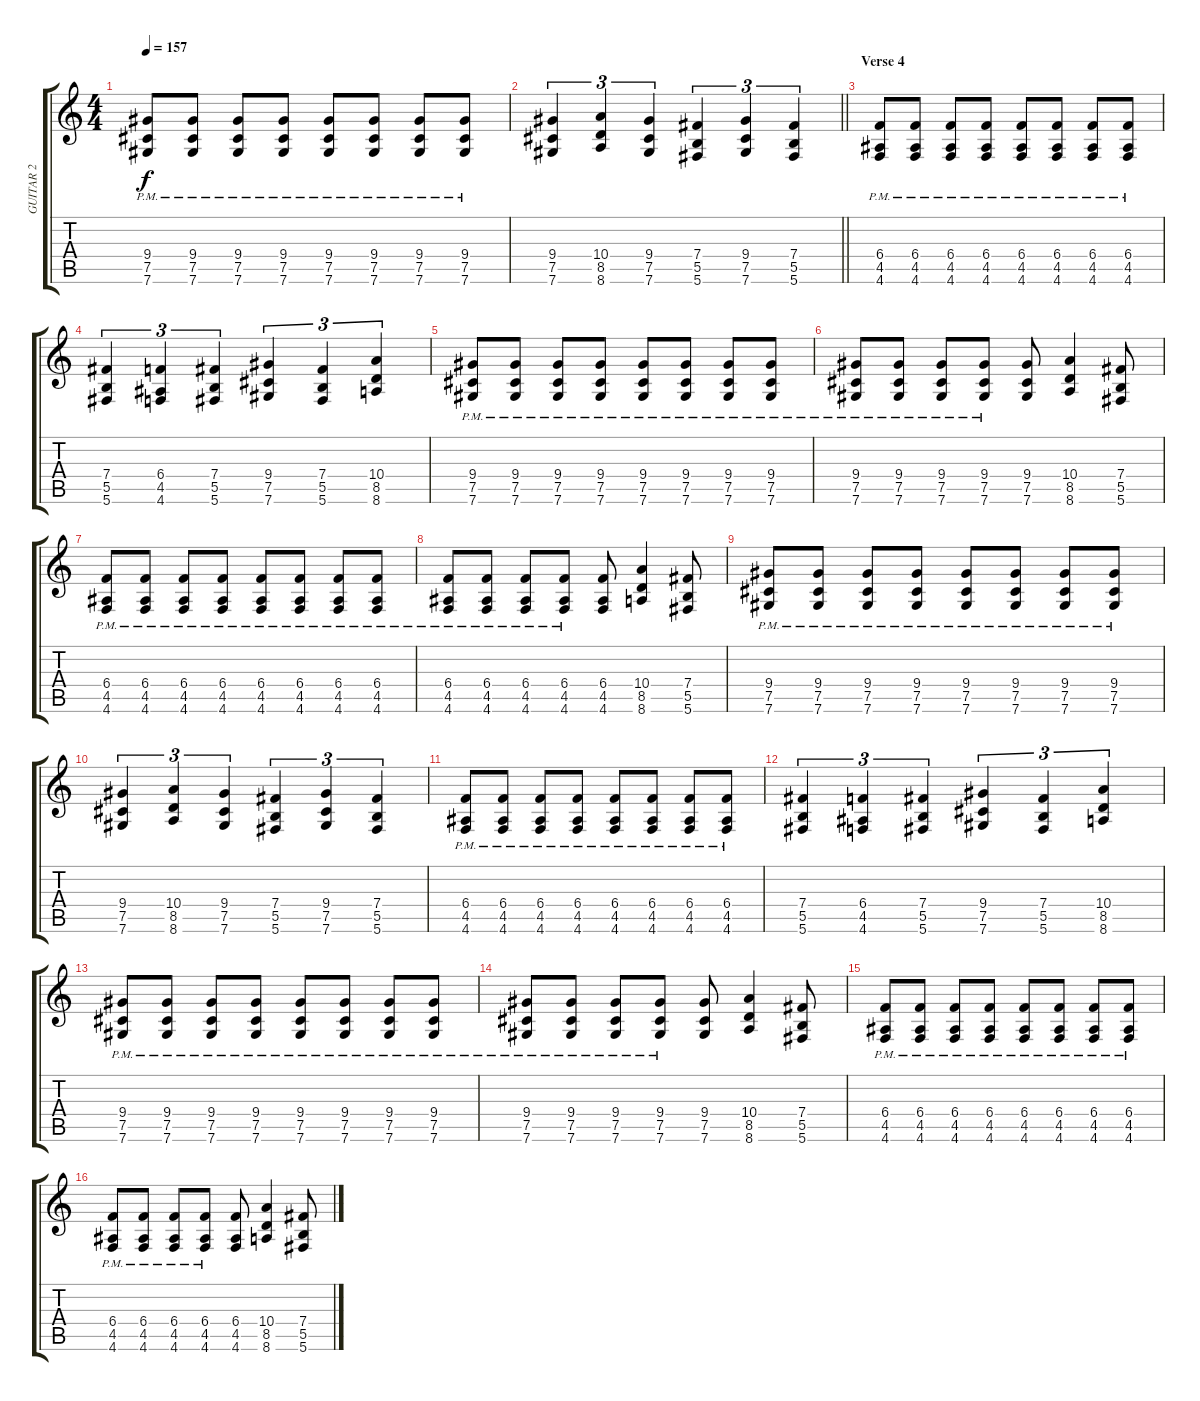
\track ("GUITAR 2" "GUITAR 2") {instrument overdrivenguitar}
\staff {score tabs}
\tuning (Db4 Ab3 E3 B2 Gb2 Db2) {hide}
\ts (4 4)
\tempo 157
\clef g2
\ks c
(9.4{pm} 7.5{pm} 7.6{pm}).8{dy f} (9.4{pm} 7.5{pm} 7.6{pm}).8 (9.4{pm} 7.5{pm} 7.6{pm}).8 (9.4{pm} 7.5{pm} 7.6{pm}).8 (9.4{pm} 7.5{pm} 7.6{pm}).8 (9.4{pm} 7.5{pm} 7.6{pm}).8 (9.4{pm} 7.5{pm} 7.6{pm}).8 (9.4{pm} 7.5{pm} 7.6{pm}).8 |
\barLineRight lightlight
(9.4 7.5 7.6).4{tu (3 2)} (10.4 8.5 8.6).4{tu (3 2)} (9.4 7.5 7.6).4{tu (3 2)} (7.4 5.5 5.6).4{tu (3 2)} (9.4 7.5 7.6).4{tu (3 2)} (7.4 5.5 5.6).4{tu (3 2)} |
\section ("" "Verse 4")
(6.4{pm} 4.5{pm} 4.6{pm}).8 (6.4{pm} 4.5{pm} 4.6{pm}).8 (6.4{pm} 4.5{pm} 4.6{pm}).8 (6.4{pm} 4.5{pm} 4.6{pm}).8 (6.4{pm} 4.5{pm} 4.6{pm}).8 (6.4{pm} 4.5{pm} 4.6{pm}).8 (6.4{pm} 4.5{pm} 4.6{pm}).8 (6.4{pm} 4.5{pm} 4.6{pm}).8 |
(7.4 5.5 5.6).4{tu (3 2)} (6.4 4.5 4.6).4{tu (3 2)} (7.4 5.5 5.6).4{tu (3 2)} (9.4 7.5 7.6).4{tu (3 2)} (7.4 5.5 5.6).4{tu (3 2)} (10.4 8.5 8.6).4{tu (3 2)} |
(9.4{pm} 7.5{pm} 7.6{pm}).8 (9.4{pm} 7.5{pm} 7.6{pm}).8 (9.4{pm} 7.5{pm} 7.6{pm}).8 (9.4{pm} 7.5{pm} 7.6{pm}).8 (9.4{pm} 7.5{pm} 7.6{pm}).8 (9.4{pm} 7.5{pm} 7.6{pm}).8 (9.4{pm} 7.5{pm} 7.6{pm}).8 (9.4{pm} 7.5{pm} 7.6{pm}).8 |
(9.4{pm} 7.5{pm} 7.6{pm}).8 (9.4{pm} 7.5{pm} 7.6{pm}).8 (9.4{pm} 7.5{pm} 7.6{pm}).8 (9.4{pm} 7.5{pm} 7.6{pm}).8 (9.4 7.5 7.6).8 (10.4 8.5 8.6).4 (7.4 5.5 5.6).8 |
(6.4{pm} 4.5{pm} 4.6{pm}).8 (6.4{pm} 4.5{pm} 4.6{pm}).8 (6.4{pm} 4.5{pm} 4.6{pm}).8 (6.4{pm} 4.5{pm} 4.6{pm}).8 (6.4{pm} 4.5{pm} 4.6{pm}).8 (6.4{pm} 4.5{pm} 4.6{pm}).8 (6.4{pm} 4.5{pm} 4.6{pm}).8 (6.4{pm} 4.5{pm} 4.6{pm}).8 |
(6.4{pm} 4.5{pm} 4.6{pm}).8 (6.4{pm} 4.5{pm} 4.6{pm}).8 (6.4{pm} 4.5{pm} 4.6{pm}).8 (6.4{pm} 4.5{pm} 4.6{pm}).8 (6.4 4.5 4.6).8 (10.4 8.5 8.6).4 (7.4 5.5 5.6).8 |
(9.4{pm} 7.5{pm} 7.6{pm}).8 (9.4{pm} 7.5{pm} 7.6{pm}).8 (9.4{pm} 7.5{pm} 7.6{pm}).8 (9.4{pm} 7.5{pm} 7.6{pm}).8 (9.4{pm} 7.5{pm} 7.6{pm}).8 (9.4{pm} 7.5{pm} 7.6{pm}).8 (9.4{pm} 7.5{pm} 7.6{pm}).8 (9.4{pm} 7.5{pm} 7.6{pm}).8 |
(9.4 7.5 7.6).4{tu (3 2)} (10.4 8.5 8.6).4{tu (3 2)} (9.4 7.5 7.6).4{tu (3 2)} (7.4 5.5 5.6).4{tu (3 2)} (9.4 7.5 7.6).4{tu (3 2)} (7.4 5.5 5.6).4{tu (3 2)} |
(6.4{pm} 4.5{pm} 4.6{pm}).8 (6.4{pm} 4.5{pm} 4.6{pm}).8 (6.4{pm} 4.5{pm} 4.6{pm}).8 (6.4{pm} 4.5{pm} 4.6{pm}).8 (6.4{pm} 4.5{pm} 4.6{pm}).8 (6.4{pm} 4.5{pm} 4.6{pm}).8 (6.4{pm} 4.5{pm} 4.6{pm}).8 (6.4{pm} 4.5{pm} 4.6{pm}).8 |
(7.4 5.5 5.6).4{tu (3 2)} (6.4 4.5 4.6).4{tu (3 2)} (7.4 5.5 5.6).4{tu (3 2)} (9.4 7.5 7.6).4{tu (3 2)} (7.4 5.5 5.6).4{tu (3 2)} (10.4 8.5 8.6).4{tu (3 2)} |
(9.4{pm} 7.5{pm} 7.6{pm}).8 (9.4{pm} 7.5{pm} 7.6{pm}).8 (9.4{pm} 7.5{pm} 7.6{pm}).8 (9.4{pm} 7.5{pm} 7.6{pm}).8 (9.4{pm} 7.5{pm} 7.6{pm}).8 (9.4{pm} 7.5{pm} 7.6{pm}).8 (9.4{pm} 7.5{pm} 7.6{pm}).8 (9.4{pm} 7.5{pm} 7.6{pm}).8 |
(9.4{pm} 7.5{pm} 7.6{pm}).8 (9.4{pm} 7.5{pm} 7.6{pm}).8 (9.4{pm} 7.5{pm} 7.6{pm}).8 (9.4{pm} 7.5{pm} 7.6{pm}).8 (9.4 7.5 7.6).8 (10.4 8.5 8.6).4 (7.4 5.5 5.6).8 |
(6.4{pm} 4.5{pm} 4.6{pm}).8 (6.4{pm} 4.5{pm} 4.6{pm}).8 (6.4{pm} 4.5{pm} 4.6{pm}).8 (6.4{pm} 4.5{pm} 4.6{pm}).8 (6.4{pm} 4.5{pm} 4.6{pm}).8 (6.4{pm} 4.5{pm} 4.6{pm}).8 (6.4{pm} 4.5{pm} 4.6{pm}).8 (6.4{pm} 4.5{pm} 4.6{pm}).8 |
(6.4{pm} 4.5{pm} 4.6{pm}).8 (6.4{pm} 4.5{pm} 4.6{pm}).8 (6.4{pm} 4.5{pm} 4.6{pm}).8 (6.4{pm} 4.5{pm} 4.6{pm}).8 (6.4 4.5 4.6).8 (10.4 8.5 8.6).4 (7.4 5.5 5.6).8
